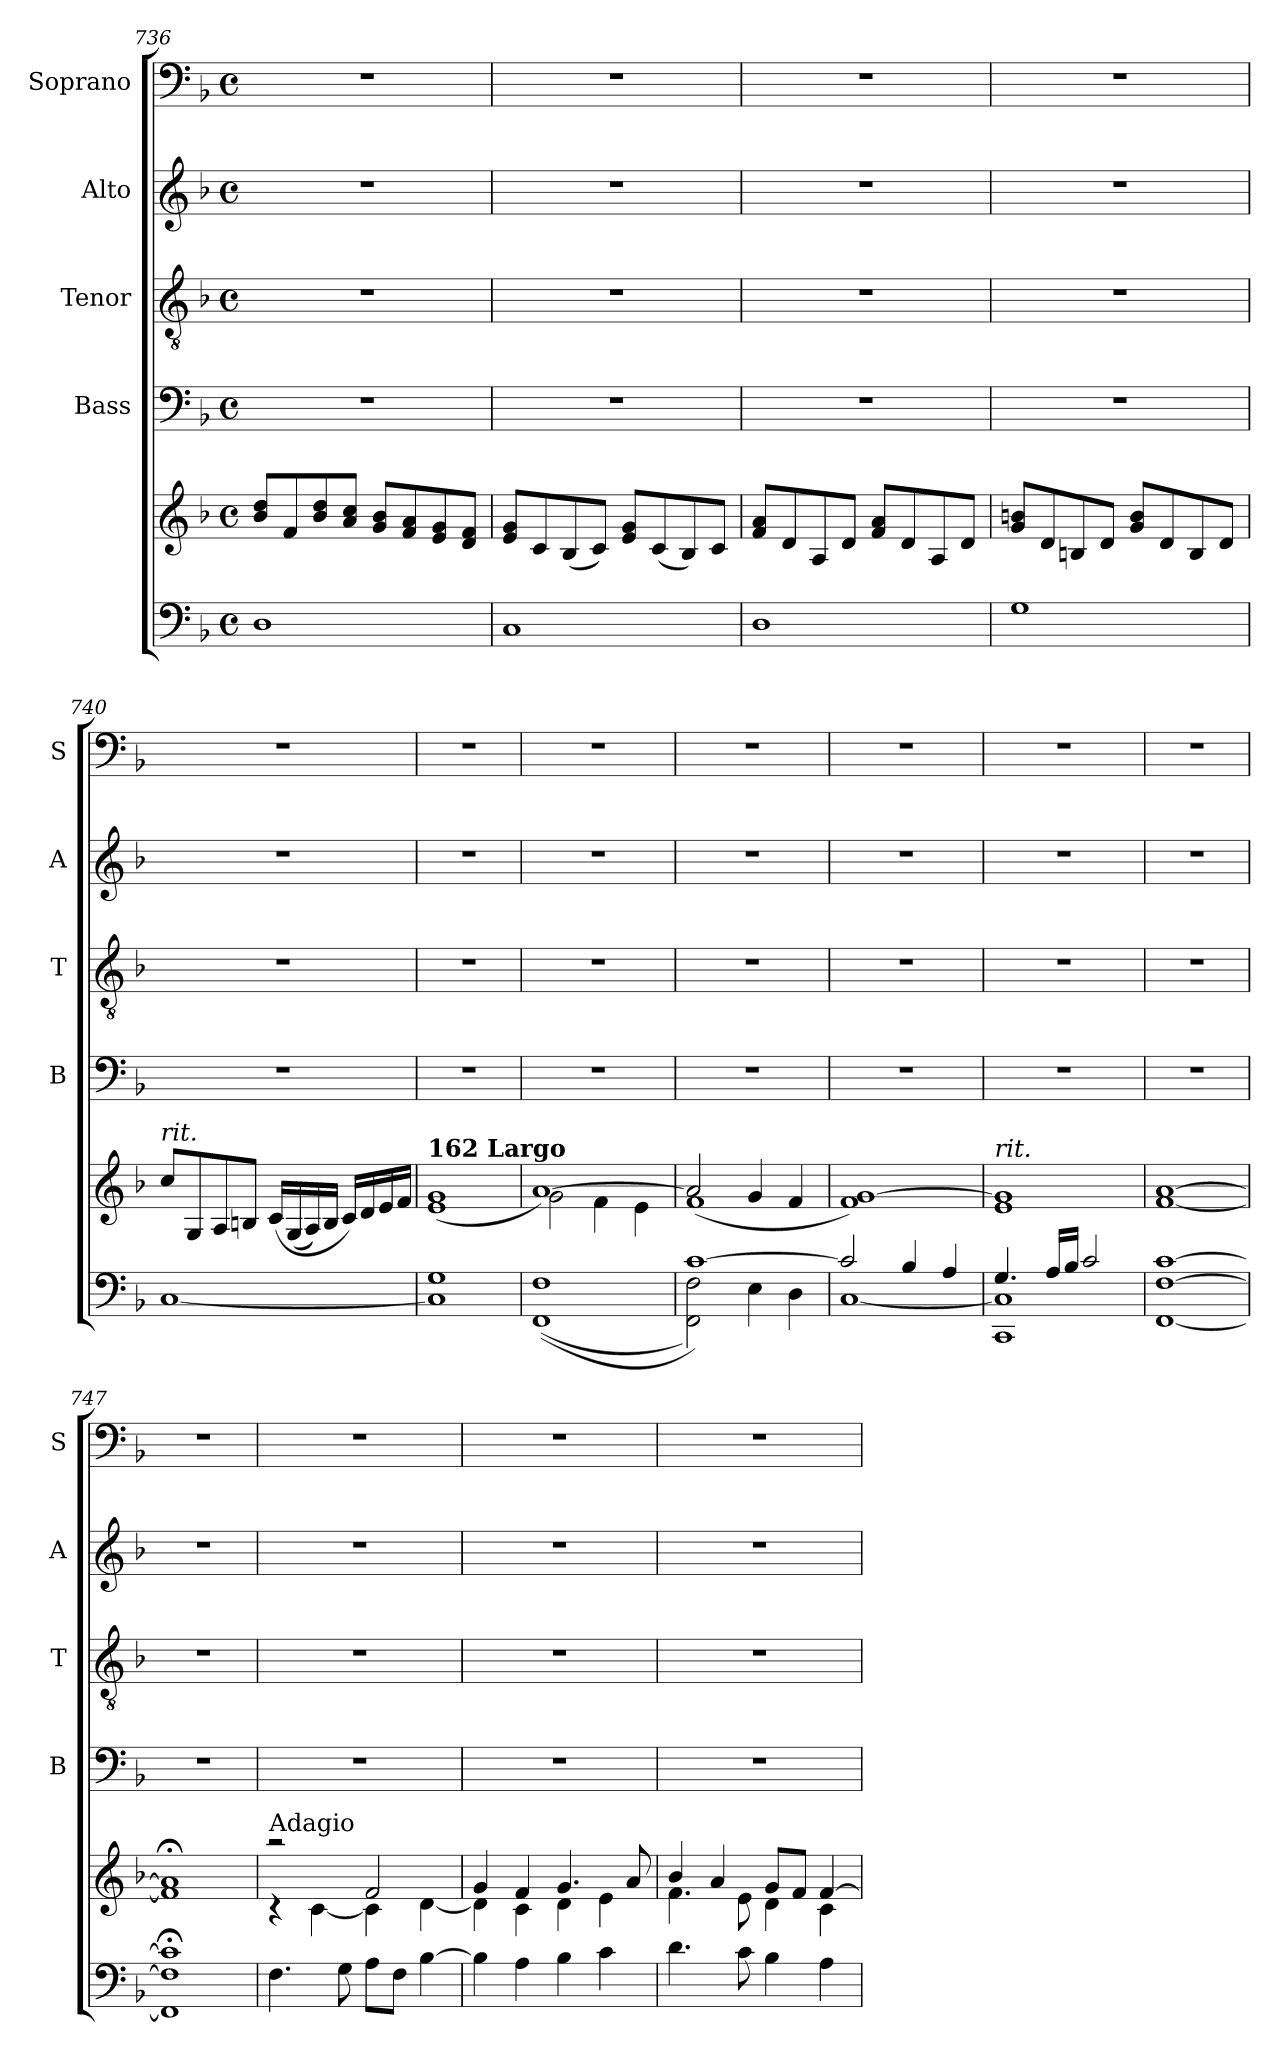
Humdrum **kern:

**kern	**kern	**kern	**kern	**kern	**kern
*part6	*part5	*part4	*part3	*part2	*part1
*staff6	*staff5	*staff4	*staff3	*staff2	*staff1
*	*	*I"Bass	*I"Tenor	*I"Alto	*I"Soprano
*	*	*I'B	*I'T	*I'A	*I'S
*clefF4	*clefG2	*clefF4	*clefGv2	*clefG2	*clefF4
*k[b-]	*k[b-]	*k[b-]	*k[b-]	*k[b-]	*k[b-]
*F:	*F:	*F:	*F:	*F:	*F:
*M4/4	*M4/4	*M4/4	*M4/4	*M4/4	*M4/4
*met(c)	*met(c)	*met(c)	*met(c)	*met(c)	*met(c)
=736	=736	=736	=736	=736	=736
1D	8b-/ 8dd/L	1r	1r	1r	1r
.	8f/	.	.	.	.
.	8b-/ 8dd/	.	.	.	.
.	8a/ 8cc/J	.	.	.	.
.	8g/ 8b-/L	.	.	.	.
.	8f/ 8a/	.	.	.	.
.	8e/ 8g/	.	.	.	.
.	8d/ 8f/J	.	.	.	.
!!LO:LB:g=z
=737	=737	=737	=737	=737	=737
1C	8e/ 8g/L	1r	1r	1r	1r
.	8c/	.	.	.	.
.	(>8B-/	.	.	.	.
.	8c/J)	.	.	.	.
.	8e/ 8g/L	.	.	.	.
.	(<8c/	.	.	.	.
.	8B-/)	.	.	.	.
.	8c/J	.	.	.	.
=738	=738	=738	=738	=738	=738
1D	8f/ 8a/L	1r	1r	1r	1r
.	8d/	.	.	.	.
.	8A/	.	.	.	.
.	8d/J	.	.	.	.
.	8f/ 8a/L	.	.	.	.
.	8d/	.	.	.	.
.	8A/	.	.	.	.
.	8d/J	.	.	.	.
=739	=739	=739	=739	=739	=739
1G	8g/ 8bn/L	1r	1r	1r	1r
.	8d/	.	.	.	.
.	8Bn/	.	.	.	.
.	8d/J	.	.	.	.
.	8g/ 8b/L	.	.	.	.
.	8d/	.	.	.	.
.	8B/	.	.	.	.
.	8d/J	.	.	.	.
=740	=740	=740	=740	=740	=740
!	!LO:TX:a:i:t=rit.	!	!	!	!
[<1C	8cc/L	1r	1r	1r	1r
.	8G/	.	.	.	.
.	8A/	.	.	.	.
.	8Bn/J	.	.	.	.
.	(<16c/LL	.	.	.	.
.	(>16G/	.	.	.	.
.	16A/)	.	.	.	.
.	16B/JJ	.	.	.	.
.	16c/LL)	.	.	.	.
.	16d/	.	.	.	.
.	16e/	.	.	.	.
.	16f/JJ	.	.	.	.
!!LO:LB:g=z
=741	=741	=741	=741	=741	=741
!	!LO:TX:a:B:t=162 Largo	!	!	!	!
1C] 1G	(<1e 1g	1r	1r	1r	1r
=742	=742	=742	=742	=742	=742
*	*^	*	*	*	*
(>(<1FF 1F	[>1a)	2g\	1r	1r	1r	1r
.	.	4f\	.	.	.	.
.	.	4e\	.	.	.	.
=743	=743	=743	=743	=743	=743	=743
*^	*	*	*	*	*	*
[>1c)	2FF\ 2F\)	2a/]	(<1f	1r	1r	1r	1r
.	4E\	4g/	.	.	.	.	.
.	4D\	4f/	.	.	.	.	.
*	*	*v	*v	*	*	*	*
=744	=744	=744	=744	=744	=744	=744
2c/]	[<1C	1f [>1g)	1r	1r	1r	1r
4B-/	.	.	.	.	.	.
4A/	.	.	.	.	.	.
=745	=745	=745	=745	=745	=745	=745
!	!	!LO:TX:a:i:t=rit.	!	!	!	!
4.G/	1CC 1C]	1e 1g]	1r	1r	1r	1r
16A/LL	.	.	.	.	.	.
16B-/JJ	.	.	.	.	.	.
2c/	.	.	.	.	.	.
*v	*v	*	*	*	*	*
=746	=746	=746	=746	=746	=746
[<1FF [>1F [>1c	[<1f [>1a	1r	1r	1r	1r
=747	=747	=747	=747	=747	=747
1FF];< 1F];< 1c];<	1f]; 1a];	1r	1r	1r	1r
!!LO:PB:g=z
=748	=748	=748	=748	=748	=748
*	*MM168	*	*	*	*
*	*^	*	*	*	*
!	!LO:TX:a:t=Adagio	!	!	!	!	!
4.F\	2raa	4rc	1r	1r	1r	1r
.	.	[<4c\	.	.	.	.
8G\	.	.	.	.	.	.
8A\L	2f/	4c\]	.	.	.	.
8F\J	.	.	.	.	.	.
[>4B-\	.	[<4d\	.	.	.	.
=749	=749	=749	=749	=749	=749	=749
4B-\]	4g/	4d\]	1r	1r	1r	1r
4A\	4f/	4c\	.	.	.	.
4B-\	4.g/	4d\	.	.	.	.
4c\	.	4e\	.	.	.	.
.	8a/	.	.	.	.	.
=750	=750	=750	=750	=750	=750	=750
4.d\	4b-/	4.f\	1r	1r	1r	1r
.	4a/	.	.	.	.	.
8c\	.	8e\	.	.	.	.
4B-\	8g/L	4d\	.	.	.	.
.	8f/J	.	.	.	.	.
4A\	[>4f/	4c\	.	.	.	.
*	*v	*v	*	*	*	*
=	=	=	=	=	=
*-	*-	*-	*-	*-	*-
